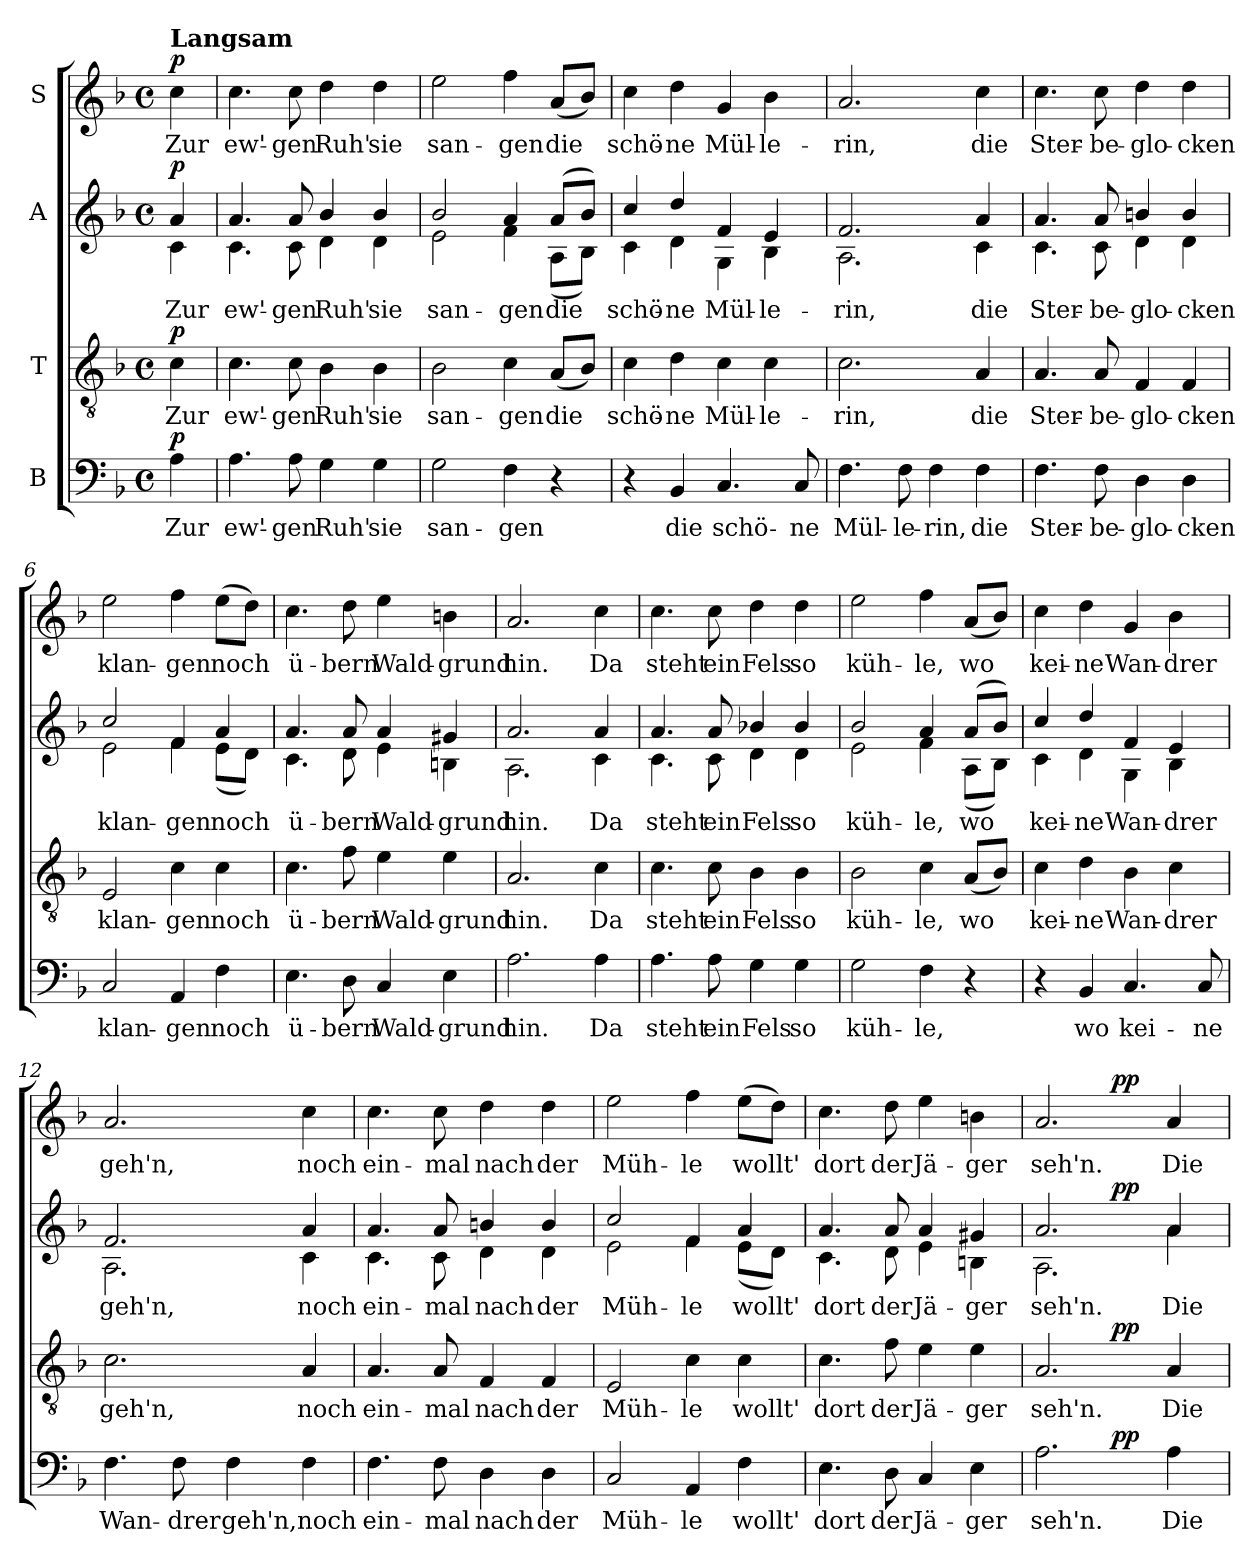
**kern	**text	**dynam	**kern	**text	**dynam	**kern	**text	**dynam	**kern	**text	**dynam
*part4	*part4	*part4	*part3	*part3	*part3	*part2	*part2	*part2	*part1	*part1	*part1
*staff4	*staff4	*staff4	*staff3	*staff3	*staff3	*staff2	*staff2	*staff2	*staff1	*staff1	*staff1
*I"B	*	*	*I"T	*	*	*I"A	*	*	*I"S	*	*
*clefF4	*	*	*clefGv2	*	*	*clefG2	*	*	*clefG2	*	*
*k[b-]	*	*	*k[b-]	*	*	*k[b-]	*	*	*k[b-]	*	*
*F:	*	*	*F:	*	*	*F:	*	*	*F:	*	*
*M4/4	*	*	*M4/4	*	*	*M4/4	*	*	*M4/4	*	*
*met(c)	*	*	*met(c)	*	*	*met(c)	*	*	*met(c)	*	*
=	=	=	=	=	=	=	=	=	=	=	=
*	*	*	*	*	*	*^	*	*	*	*	*
!	!	!	!	!	!	!	!	!	!	!LO:TX:a:B:t=Langsam	!	!
!	!	!LO:DY:a	!	!	!LO:DY:a	!	!	!	!LO:DY:a	!	!	!LO:DY:a
4A\	Zur	p	4c\	Zur	p	4a/	4c\	Zur	p	4cc\	Zur	p
=1	=1	=1	=1	=1	=1	=1	=1	=1	=1	=1	=1	=1
4.A\	ew'-	.	4.c\	ew'-	.	4.a/	4.c\	ew'-	.	4.cc\	ew'-	.
8A\	-gen	.	8c\	-gen	.	8a/	8c\	-gen	.	8cc\	-gen	.
4G\	Ruh'	.	4B-\	Ruh'	.	4b-/	4d\	Ruh'	.	4dd\	Ruh'	.
4G\	sie	.	4B-\	sie	.	4b-/	4d\	sie	.	4dd\	sie	.
=2	=2	=2	=2	=2	=2	=2	=2	=2	=2	=2	=2	=2
2G\	san-	.	2B-\	san-	.	2b-/	2e\	san-	.	2ee\	san-	.
4F\	-gen	.	4c\	-gen	.	4a/	4f\	-gen	.	4ff\	-gen	.
4r	.	.	(8A/L	die	.	(8a/L	(8A\L	die	.	(8a/L	die	.
.	.	.	8B-/J)	.	.	8b-/J)	8B-\J)	.	.	8b-/J)	.	.
=3	=3	=3	=3	=3	=3	=3	=3	=3	=3	=3	=3	=3
4r	.	.	4c\	schö-	.	4cc/	4c\	schö-	.	4cc\	schö-	.
4BB-/	die	.	4d\	-ne	.	4dd/	4d\	-ne	.	4dd\	-ne	.
4.C/	schö-	.	4c\	Mül-	.	4f/	4G\	Mül-	.	4g/	Mül-	.
.	.	.	4c\	-le-	.	4e/	4B-\	-le-	.	4b-\	-le-	.
8C/	-ne	.	.	.	.	.	.	.	.	.	.	.
=4	=4	=4	=4	=4	=4	=4	=4	=4	=4	=4	=4	=4
4.F\	Mül-	.	2.c\	-rin,	.	2.f/	2.A\	-rin,	.	2.a/	-rin,	.
8F\	-le-	.	.	.	.	.	.	.	.	.	.	.
4F\	-rin,	.	.	.	.	.	.	.	.	.	.	.
4F\	die	.	4A/	die	.	4a/	4c\	die	.	4cc\	die	.
=5	=5	=5	=5	=5	=5	=5	=5	=5	=5	=5	=5	=5
4.F\	Ster-	.	4.A/	Ster-	.	4.a/	4.c\	Ster-	.	4.cc\	Ster-	.
8F\	-be-	.	8A/	-be-	.	8a/	8c\	-be-	.	8cc\	-be-	.
4D\	-glo-	.	4F/	-glo-	.	4bn/	4d\	-glo-	.	4dd\	-glo-	.
4D\	-cken	.	4F/	-cken	.	4b/	4d\	-cken	.	4dd\	-cken	.
!!LO:LB:g=z
=6	=6	=6	=6	=6	=6	=6	=6	=6	=6	=6	=6	=6
2C/	klan-	.	2E/	klan-	.	2cc/	2e\	klan-	.	2ee\	klan-	.
4AA/	-gen	.	4c\	-gen	.	4f/	4f\	-gen	.	4ff\	-gen	.
4F\	noch	.	4c\	noch	.	4a/	(8e\L	noch	.	(8ee\L	noch	.
.	.	.	.	.	.	.	8d\J)	.	.	8dd\J)	.	.
=7	=7	=7	=7	=7	=7	=7	=7	=7	=7	=7	=7	=7
4.E\	ü-	.	4.c\	ü-	.	4.a/	4.c\	ü-	.	4.cc\	ü-	.
8D\	-bern	.	8f\	-bern	.	8a/	8d\	-bern	.	8dd\	-bern	.
4C/	Wald-	.	4e\	Wald-	.	4a/	4e\	Wald-	.	4ee\	Wald-	.
4E\	-grund	.	4e\	-grund	.	4g#X/	4Bn\	-grund	.	4bn\	-grund	.
=8	=8	=8	=8	=8	=8	=8	=8	=8	=8	=8	=8	=8
2.A\	hin.	.	2.A/	hin.	.	2.a/	2.A\	hin.	.	2.a/	hin.	.
4A\	Da	.	4c\	Da	.	4a/	4c\	Da	.	4cc\	Da	.
=9	=9	=9	=9	=9	=9	=9	=9	=9	=9	=9	=9	=9
4.A\	steht	.	4.c\	steht	.	4.a/	4.c\	steht	.	4.cc\	steht	.
8A\	ein	.	8c\	ein	.	8a/	8c\	ein	.	8cc\	ein	.
4G\	Fels	.	4B-\	Fels	.	4b-X/	4d\	Fels	.	4dd\	Fels	.
4G\	so	.	4B-\	so	.	4b-/	4d\	so	.	4dd\	so	.
=10	=10	=10	=10	=10	=10	=10	=10	=10	=10	=10	=10	=10
2G\	küh-	.	2B-\	küh-	.	2b-/	2e\	küh-	.	2ee\	küh-	.
4F\	-le,	.	4c\	-le,	.	4a/	4f\	-le,	.	4ff\	-le,	.
4r	.	.	(8A/L	wo	.	(8a/L	(8A\L	wo	.	(8a/L	wo	.
.	.	.	8B-/J)	.	.	8b-/J)	8B-\J)	.	.	8b-/J)	.	.
=11	=11	=11	=11	=11	=11	=11	=11	=11	=11	=11	=11	=11
4r	.	.	4c\	kei-	.	4cc/	4c\	kei-	.	4cc\	kei-	.
4BB-/	wo	.	4d\	-ne	.	4dd/	4d\	-ne	.	4dd\	-ne	.
4.C/	kei-	.	4B-\	Wan-	.	4f/	4G\	Wan-	.	4g/	Wan-	.
.	.	.	4c\	-drer	.	4e/	4B-\	-drer	.	4b-\	-drer	.
8C/	-ne	.	.	.	.	.	.	.	.	.	.	.
!!LO:LB:g=z
=12	=12	=12	=12	=12	=12	=12	=12	=12	=12	=12	=12	=12
4.F\	Wan-	.	2.c\	geh'n,	.	2.f/	2.A\	geh'n,	.	2.a/	geh'n,	.
8F\	-drer	.	.	.	.	.	.	.	.	.	.	.
4F\	geh'n,	.	.	.	.	.	.	.	.	.	.	.
4F\	noch	.	4A/	noch	.	4a/	4c\	noch	.	4cc\	noch	.
=13	=13	=13	=13	=13	=13	=13	=13	=13	=13	=13	=13	=13
4.F\	ein-	.	4.A/	ein-	.	4.a/	4.c\	ein-	.	4.cc\	ein-	.
8F\	-mal	.	8A/	-mal	.	8a/	8c\	-mal	.	8cc\	-mal	.
4D\	nach	.	4F/	nach	.	4bn/	4d\	nach	.	4dd\	nach	.
4D\	der	.	4F/	der	.	4b/	4d\	der	.	4dd\	der	.
=14	=14	=14	=14	=14	=14	=14	=14	=14	=14	=14	=14	=14
2C/	Müh-	.	2E/	Müh-	.	2cc/	2e\	Müh-	.	2ee\	Müh-	.
4AA/	-le	.	4c\	-le	.	4f/	4f\	-le	.	4ff\	-le	.
4F\	wollt'	.	4c\	wollt'	.	4a/	(8e\L	wollt'	.	(8ee\L	wollt'	.
.	.	.	.	.	.	.	8d\J)	.	.	8dd\J)	.	.
=15	=15	=15	=15	=15	=15	=15	=15	=15	=15	=15	=15	=15
4.E\	dort	.	4.c\	dort	.	4.a/	4.c\	dort	.	4.cc\	dort	.
8D\	der	.	8f\	der	.	8a/	8d\	der	.	8dd\	der	.
4C/	Jä-	.	4e\	Jä-	.	4a/	4e\	Jä-	.	4ee\	Jä-	.
4E\	-ger	.	4e\	-ger	.	4g#X/	4Bn\	-ger	.	4bn\	-ger	.
=16	=16	=16	=16	=16	=16	=16	=16	=16	=16	=16	=16	=16
*^	*	*	*^	*	*	*	*^	*	*	*^	*	*
2.A\	4...ryy	seh'n.	.	2.A/	4...ryy	seh'n.	.	2.a/	2.A\	4...ryy	seh'n.	.	2.a/	4...ryy	seh'n.	.
!	!	!	!LO:DY:a	!	!	!	!LO:DY:a	!	!	!	!	!LO:DY:a	!	!	!	!LO:DY:a
.	2ryy	.	pp	.	2ryy	.	pp	.	.	2ryy	.	pp	.	2ryy	.	pp
4A\	.	Die	.	4A/	.	Die	.	4a/	4a\	.	Die	.	4a/	.	Die	.
.	32ryy	.	.	.	32ryy	.	.	.	.	32ryy	.	.	.	32ryy	.	.
*v	*v	*	*	*	*	*	*	*v	*v	*v	*	*	*v	*v	*	*
*	*	*	*v	*v	*	*	*	*	*	*	*	*
=	=	=	=	=	=	=	=	=	=	=	=
*-	*-	*-	*-	*-	*-	*-	*-	*-	*-	*-	*-
